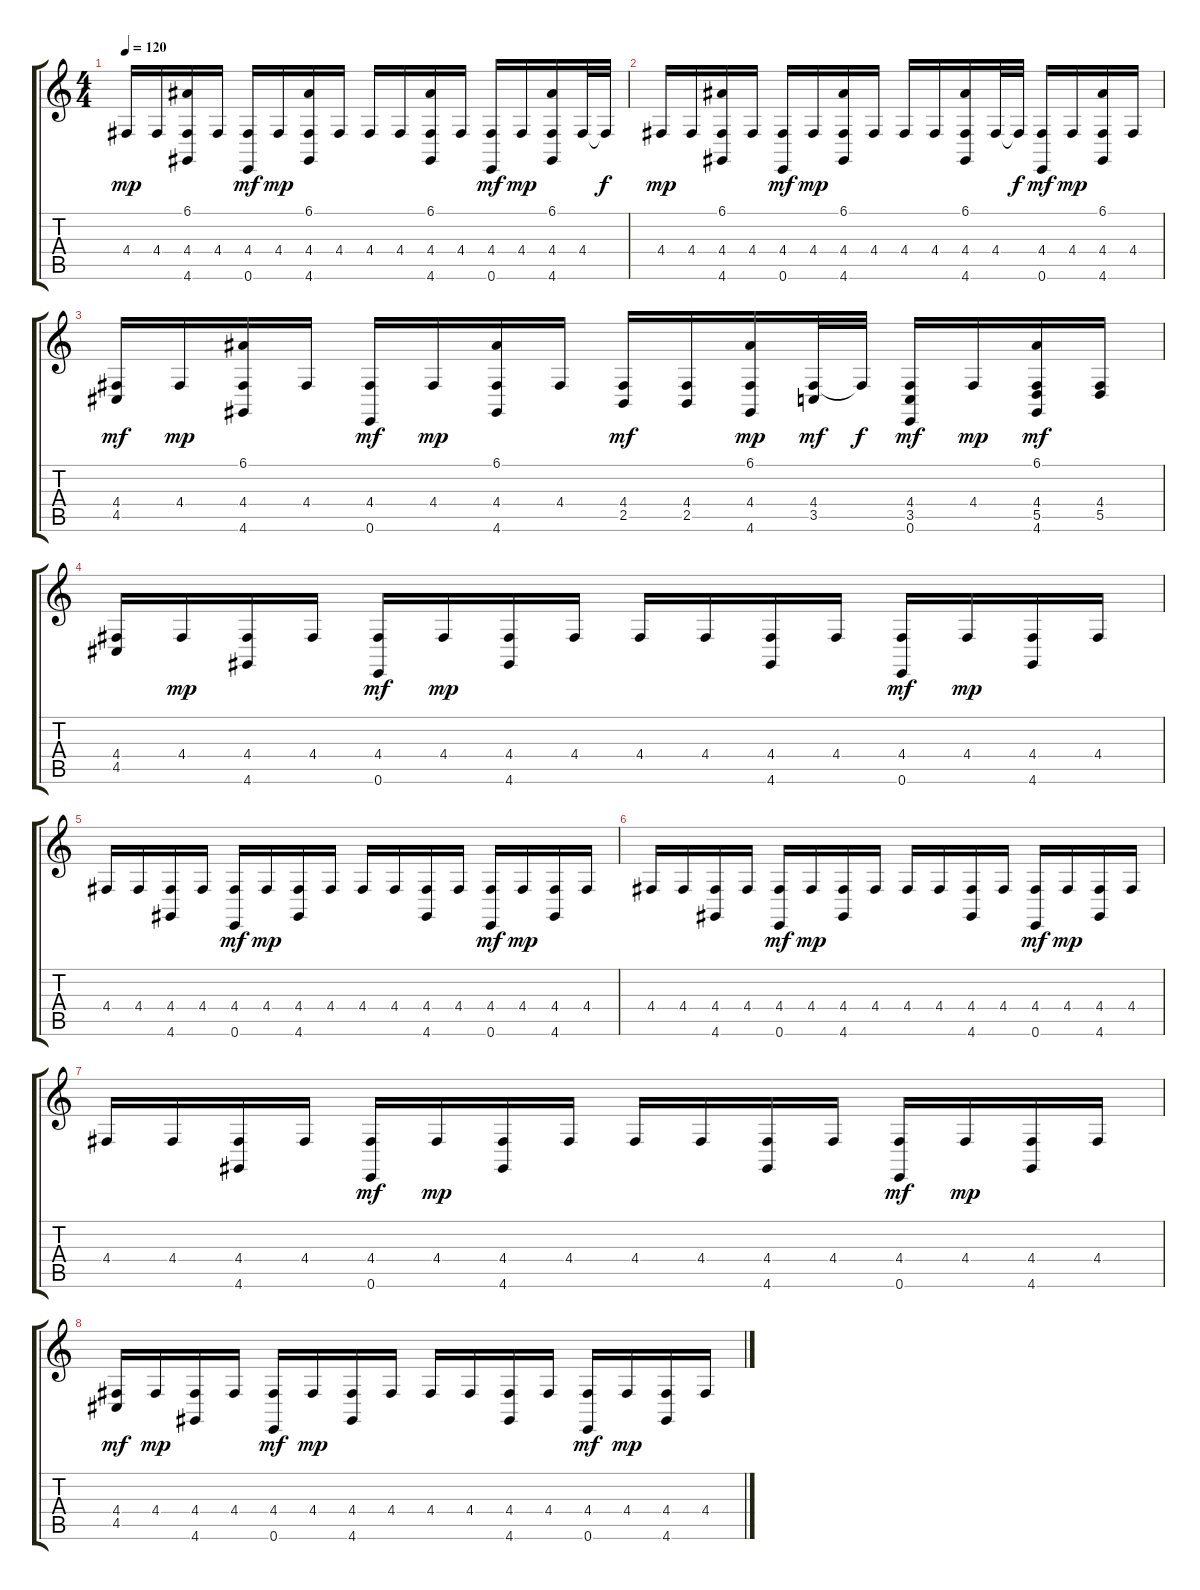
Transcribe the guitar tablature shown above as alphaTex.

\track "" {instrument lead8bassandlead}
\staff {score tabs}
\tuning (E4 B3 G3 D3 A2 E2) {hide}
\ts (4 4)
\tempo 120
\clef g2
\ks c
4.4.16{dy mp} 4.4.16 (6.1 4.4 4.6).16 4.4.16 (4.4 0.6).16{dy mf} 4.4.16{dy mp} (6.1 4.4 4.6).16 4.4.16 4.4.16 4.4.16 (6.1 4.4 4.6).16 4.4.16 (4.4 0.6).16{dy mf} 4.4.16{dy mp} (6.1 4.4 4.6).16 4.4.32 4.4{t}.32{dy f} |
4.4.16{dy mp} 4.4.16 (6.1 4.4 4.6).16 4.4.16 (4.4 0.6).16{dy mf} 4.4.16{dy mp} (6.1 4.4 4.6).16 4.4.16 4.4.16 4.4.16 (6.1 4.4 4.6).16 4.4.32 4.4{t}.32{dy f} (4.4 0.6).16{dy mf} 4.4.16{dy mp} (6.1 4.4 4.6).16 4.4.16 |
(4.4 4.5).16{dy mf} 4.4.16{dy mp} (6.1 4.4 4.6).16 4.4.16 (4.4 0.6).16{dy mf} 4.4.16{dy mp} (6.1 4.4 4.6).16 4.4.16 (4.4 2.5).16{dy mf} (4.4 2.5).16 (6.1 4.4 4.6).16{dy mp} (4.4 3.5).32{dy mf} 4.4{t}.32{dy f} (4.4 3.5 0.6).16{dy mf} 4.4.16{dy mp} (6.1 4.4 5.5 4.6).16{dy mf} (4.4 5.5).16 |
(4.4 4.5).16 4.4.16{dy mp} (4.4 4.6).16 4.4.16 (4.4 0.6).16{dy mf} 4.4.16{dy mp} (4.4 4.6).16 4.4.16 4.4.16 4.4.16 (4.4 4.6).16 4.4.16 (4.4 0.6).16{dy mf} 4.4.16{dy mp} (4.4 4.6).16 4.4.16 |
4.4.16 4.4.16 (4.4 4.6).16 4.4.16 (4.4 0.6).16{dy mf} 4.4.16{dy mp} (4.4 4.6).16 4.4.16 4.4.16 4.4.16 (4.4 4.6).16 4.4.16 (4.4 0.6).16{dy mf} 4.4.16{dy mp} (4.4 4.6).16 4.4.16 |
4.4.16 4.4.16 (4.4 4.6).16 4.4.16 (4.4 0.6).16{dy mf} 4.4.16{dy mp} (4.4 4.6).16 4.4.16 4.4.16 4.4.16 (4.4 4.6).16 4.4.16 (4.4 0.6).16{dy mf} 4.4.16{dy mp} (4.4 4.6).16 4.4.16 |
4.4.16 4.4.16 (4.4 4.6).16 4.4.16 (4.4 0.6).16{dy mf} 4.4.16{dy mp} (4.4 4.6).16 4.4.16 4.4.16 4.4.16 (4.4 4.6).16 4.4.16 (4.4 0.6).16{dy mf} 4.4.16{dy mp} (4.4 4.6).16 4.4.16 |
(4.4 4.5).16{dy mf} 4.4.16{dy mp} (4.4 4.6).16 4.4.16 (4.4 0.6).16{dy mf} 4.4.16{dy mp} (4.4 4.6).16 4.4.16 4.4.16 4.4.16 (4.4 4.6).16 4.4.16 (4.4 0.6).16{dy mf} 4.4.16{dy mp} (4.4 4.6).16 4.4.16
